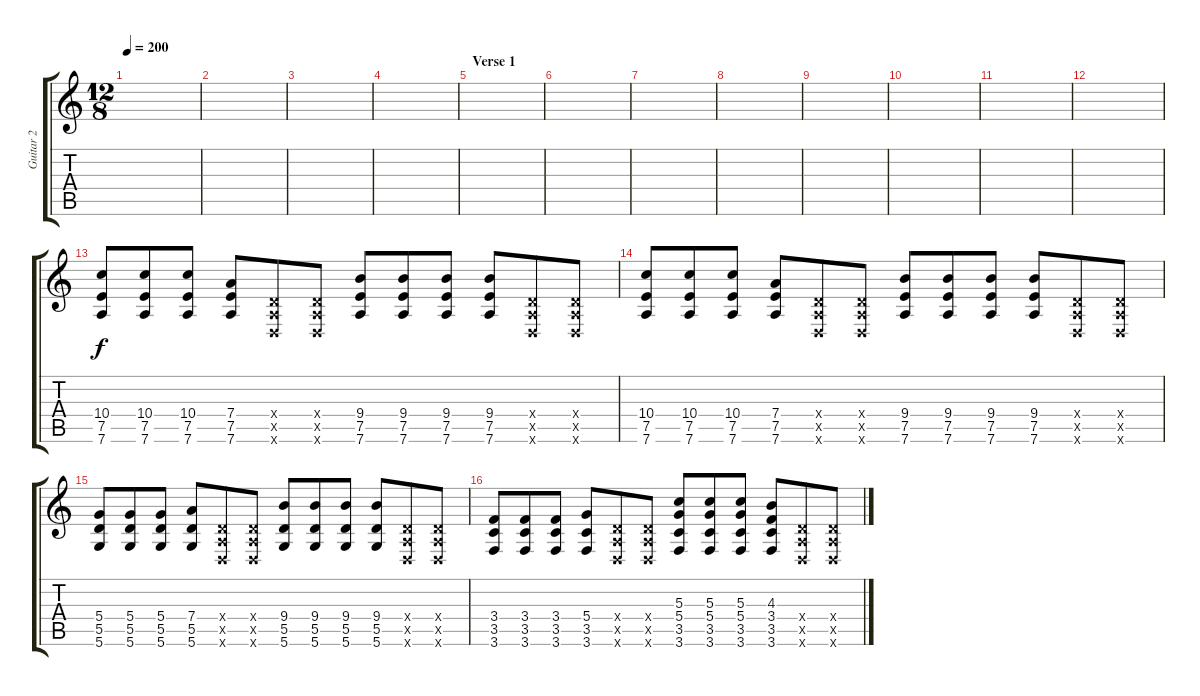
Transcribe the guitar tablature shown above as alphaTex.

\track ("Guitar 2" "Guitar 2") {instrument distortionguitar}
\staff {score tabs}
\tuning (E4 B3 G3 D3 A2 D2) {hide}
\ts (12 8)
\tempo 200
\clef g2
\ks c
|
|
|
|
\section ("" "Verse 1")
|
|
|
|
|
|
|
|
(10.4 7.5 7.6).8 (10.4 7.5 7.6).8 (10.4 7.5 7.6).8 (7.4 7.5 7.6).8 (0.4{x} 0.5{x} 0.6{x}).8 (0.4{x} 0.5{x} 0.6{x}).8 (9.4 7.5 7.6).8 (9.4 7.5 7.6).8 (9.4 7.5 7.6).8 (9.4 7.5 7.6).8 (0.4{x} 0.5{x} 0.6{x}).8 (0.4{x} 0.5{x} 0.6{x}).8 |
(10.4 7.5 7.6).8 (10.4 7.5 7.6).8 (10.4 7.5 7.6).8 (7.4 7.5 7.6).8 (0.4{x} 0.5{x} 0.6{x}).8 (0.4{x} 0.5{x} 0.6{x}).8 (9.4 7.5 7.6).8 (9.4 7.5 7.6).8 (9.4 7.5 7.6).8 (9.4 7.5 7.6).8 (0.4{x} 0.5{x} 0.6{x}).8 (0.4{x} 0.5{x} 0.6{x}).8 |
(5.4 5.5 5.6).8 (5.4 5.5 5.6).8 (5.4 5.5 5.6).8 (7.4 5.5 5.6).8 (0.4{x} 0.5{x} 0.6{x}).8 (0.4{x} 0.5{x} 0.6{x}).8 (9.4 5.5 5.6).8 (9.4 5.5 5.6).8 (9.4 5.5 5.6).8 (9.4 5.5 5.6).8 (0.4{x} 0.5{x} 0.6{x}).8 (0.4{x} 0.5{x} 0.6{x}).8 |
(3.4 3.5 3.6).8 (3.4 3.5 3.6).8 (3.4 3.5 3.6).8 (5.4 3.5 3.6).8 (0.4{x} 0.5{x} 0.6{x}).8 (0.4{x} 0.5{x} 0.6{x}).8 (5.3 5.4 3.5 3.6).8 (5.3 5.4 3.5 3.6).8 (5.3 5.4 3.5 3.6).8 (4.3 3.4 3.5 3.6).8 (0.4{x} 0.5{x} 0.6{x}).8 (0.4{x} 0.5{x} 0.6{x}).8
